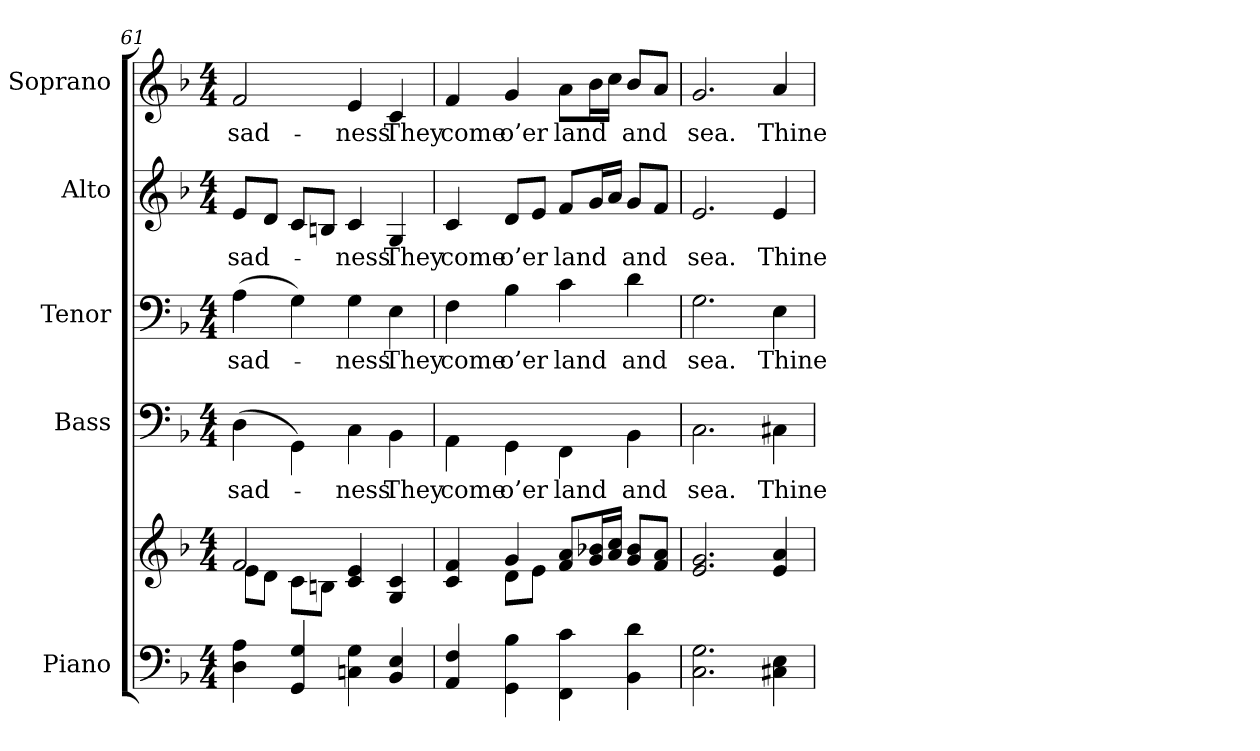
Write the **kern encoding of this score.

**kern	**kern	**kern	**text	**kern	**text	**kern	**text	**kern	**text
*part5	*part5	*part4	*part4	*part3	*part3	*part2	*part2	*part1	*part1
*staff6	*staff5	*staff4	*staff4	*staff3	*staff3	*staff2	*staff2	*staff1	*staff1
*I"Piano	*	*I"Bass	*	*I"Tenor	*	*I"Alto	*	*I"Soprano	*
*I'Pno.	*	*I'B.	*	*I'T.	*	*I'A.	*	*I'S.	*
*clefF4	*clefG2	*clefF4	*	*clefF4	*	*clefG2	*	*clefG2	*
*k[b-]	*k[b-]	*k[b-]	*	*k[b-]	*	*k[b-]	*	*k[b-]	*
*F:	*F:	*F:	*	*F:	*	*F:	*	*F:	*
*M4/4	*M4/4	*M4/4	*	*M4/4	*	*M4/4	*	*M4/4	*
=61	=61	=61	=61	=61	=61	=61	=61	=61	=61
*	*^	*	*	*	*	*	*	*	*
!	!	!	!	!LO:LY:b:color=#000000	!	!	!	!	!	!
!	!	!	!	!	!	!LO:LY:b:color=#000000	!	!	!	!
!	!	!	!	!	!	!	!	!LO:LY:b:color=#000000	!	!
!	!	!	!	!	!	!	!	!	!	!LO:LY:b:color=#000000
4Di\ 4Ai	2fi/	8ei\L	(4Di\	sad-	(4Ai\	sad-	8ei/L	sad-	2fi/	sad-
.	.	8di\J	.	.	.	.	8di/J	.	.	.
4GGi/ 4Gi	.	8ci\L	4GGi\)	.	4Gi\)	.	8ci/L	.	.	.
.	.	8Bni\J	.	.	.	.	8Bni/J	.	.	.
!	!	!	!	!LO:LY:b:color=#000000	!	!	!	!	!	!
!	!	!	!	!	!	!LO:LY:b:color=#000000	!	!	!	!
!	!	!	!	!	!	!	!	!LO:LY:b:color=#000000	!	!
!	!	!	!	!	!	!	!	!	!	!LO:LY:b:color=#000000
4Cni\ 4Gi	4ci/ 4ei	2ryy	4Ci\	-ness	4Gi\	-ness	4ci/	-ness	4ei/	-ness
!	!	!	!	!LO:LY:b:color=#000000	!	!	!	!	!	!
!	!	!	!	!	!	!LO:LY:b:color=#000000	!	!	!	!
!	!	!	!	!	!	!	!	!LO:LY:b:color=#000000	!	!
!	!	!	!	!	!	!	!	!	!	!LO:LY:b:color=#000000
4BB-i/ 4Ei	4Gi/ 4ci	.	4BB-i\	They	4Ei\	They	4Gi/	They	4ci/	They
!!LO:PB:g=z
=62	=62	=62	=62	=62	=62	=62	=62	=62	=62	=62
!	!	!	!	!LO:LY:b:color=#000000	!	!	!	!	!	!
!	!	!	!	!	!	!LO:LY:b:color=#000000	!	!	!	!
!	!	!	!	!	!	!	!	!LO:LY:b:color=#000000	!	!
!	!	!	!	!	!	!	!	!	!	!LO:LY:b:color=#000000
4AAi/ 4Fi	4ci/ 4fi	4ryy	4AAi\	come	4Fi\	come	4ci/	come	4fi/	come
!	!	!	!	!LO:LY:b:color=#000000	!	!	!	!	!	!
!	!	!	!	!	!	!LO:LY:b:color=#000000	!	!	!	!
!	!	!	!	!	!	!	!	!LO:LY:b:color=#000000	!	!
!	!	!	!	!	!	!	!	!	!	!LO:LY:b:color=#000000
4GGi\ 4B-i	4gi/	8di\L	4GGi\	o’er	4B-i\	o’er	8di/L	o’er	4gi/	o’er
.	.	8ei\J	.	.	.	.	8ei/J	.	.	.
!	!	!	!	!LO:LY:b:color=#000000	!	!	!	!	!	!
!	!	!	!	!	!	!LO:LY:b:color=#000000	!	!	!	!
!	!	!	!	!	!	!	!	!LO:LY:b:color=#000000	!	!
!	!	!	!	!	!	!	!	!	!	!LO:LY:b:color=#000000
4FFi\ 4ci	8fi/ 8aiL	2ryy	4FFi\	land	4ci\	land	8fi/L	land	8ai\L	land
.	16gi/ 16b-XiL	.	.	.	.	.	16gi/L	.	16b-i\L	.
.	16ai/ 16cciJJ	.	.	.	.	.	16ai/JJ	.	16cci\JJ	.
!	!	!	!	!LO:LY:b:color=#000000	!	!	!	!	!	!
!	!	!	!	!	!	!LO:LY:b:color=#000000	!	!	!	!
!	!	!	!	!	!	!	!	!LO:LY:b:color=#000000	!	!
!	!	!	!	!	!	!	!	!	!	!LO:LY:b:color=#000000
4BB-i\ 4di	8gi/ 8b-iL	.	4BB-i\	and	4di\	and	8gi/L	and	8b-i/L	and
.	8fi/ 8aiJ	.	.	.	.	.	8fi/J	.	8ai/J	.
*	*v	*v	*	*	*	*	*	*	*	*
=63	=63	=63	=63	=63	=63	=63	=63	=63	=63
!	!	!	!LO:LY:b:color=#000000	!	!	!	!	!	!
!	!	!	!	!	!LO:LY:b:color=#000000	!	!	!	!
!	!	!	!	!	!	!	!LO:LY:b:color=#000000	!	!
!	!	!	!	!	!	!	!	!	!LO:LY:b:color=#000000
2.Ci\ 2.Gi	2.ei/ 2.gi	2.Ci\	sea.	2.Gi\	sea.	2.ei/	sea.	2.gi/	sea.
!	!	!	!LO:LY:b:color=#000000	!	!	!	!	!	!
!	!	!	!	!	!LO:LY:b:color=#000000	!	!	!	!
!	!	!	!	!	!	!	!LO:LY:b:color=#000000	!	!
!	!	!	!	!	!	!	!	!	!LO:LY:b:color=#000000
4C#Xi\ 4Ei	4ei/ 4ai	4C#Xi\	Thine	4Ei\	Thine	4ei/	Thine	4ai/	Thine
=	=	=	=	=	=	=	=	=	=
*-	*-	*-	*-	*-	*-	*-	*-	*-	*-
